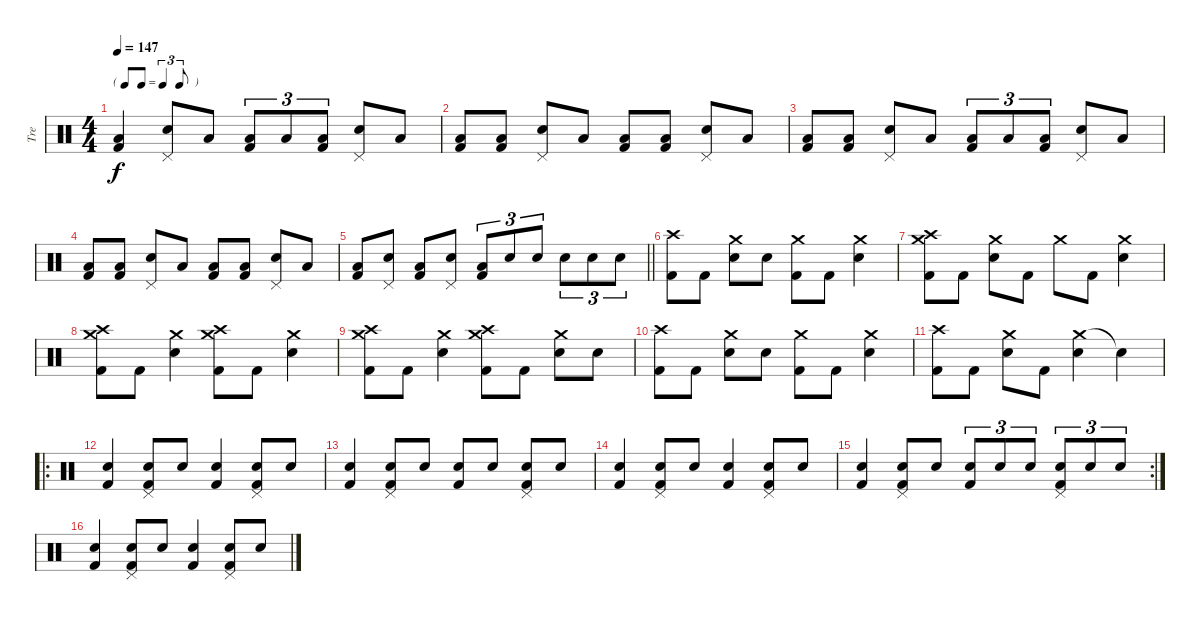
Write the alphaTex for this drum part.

\track ("Tre " "Tre ") {instrument percussion}
\staff {score}
\articulation defaults
\ts (4 4)
\tf triplet8th
\tempo 147
\clef neutral
\ks c
("Low Floor Tom (hit)" "Kick (hit) 2").4{dy f} ("Pedal Hi-Hat (hit)" "Electric Snare (hit)").8 "Low Floor Tom (hit)".8 ("Low Floor Tom (hit)" "Kick (hit) 2").8{tu (3 2)} "Low Floor Tom (hit)".8{tu (3 2)} ("Low Floor Tom (hit)" "Kick (hit) 2").8{tu (3 2)} ("Pedal Hi-Hat (hit)" "Electric Snare (hit)").8 "Low Floor Tom (hit)".8 |
("Low Floor Tom (hit)" "Kick (hit) 2").8 ("Low Floor Tom (hit)" "Kick (hit) 2").8 ("Pedal Hi-Hat (hit)" "Electric Snare (hit)").8 "Low Floor Tom (hit)".8 ("Low Floor Tom (hit)" "Kick (hit) 2").8 ("Low Floor Tom (hit)" "Kick (hit) 2").8 ("Pedal Hi-Hat (hit)" "Electric Snare (hit)").8 "Low Floor Tom (hit)".8 |
("Low Floor Tom (hit)" "Kick (hit) 2").8 ("Low Floor Tom (hit)" "Kick (hit) 2").8 ("Pedal Hi-Hat (hit)" "Electric Snare (hit)").8 "Low Floor Tom (hit)".8 ("Low Floor Tom (hit)" "Kick (hit) 2").8{tu (3 2)} "Low Floor Tom (hit)".8{tu (3 2)} ("Low Floor Tom (hit)" "Kick (hit) 2").8{tu (3 2)} ("Pedal Hi-Hat (hit)" "Electric Snare (hit)").8 "Low Floor Tom (hit)".8 |
("Low Floor Tom (hit)" "Kick (hit) 2").8 ("Low Floor Tom (hit)" "Kick (hit) 2").8 ("Pedal Hi-Hat (hit)" "Electric Snare (hit)").8 "Low Floor Tom (hit)".8 ("Low Floor Tom (hit)" "Kick (hit) 2").8 ("Low Floor Tom (hit)" "Kick (hit) 2").8 ("Pedal Hi-Hat (hit)" "Electric Snare (hit)").8 "Low Floor Tom (hit)".8 |
\barLineRight lightlight
("Low Floor Tom (hit)" "Kick (hit) 2").8 ("Pedal Hi-Hat (hit)" "Electric Snare (hit)").8 ("Low Floor Tom (hit)" "Kick (hit) 2").8 ("Pedal Hi-Hat (hit)" "Electric Snare (hit)").8 ("Low Floor Tom (hit)" "Kick (hit) 2").8{tu (3 2)} "Electric Snare (hit)".8{tu (3 2)} "Electric Snare (hit)".8{tu (3 2)} "Electric Snare (hit)".8{tu (3 2)} "Electric Snare (hit)".8{tu (3 2)} "Electric Snare (hit)".8{tu (3 2)} |
("Crash high (hit)" "Kick (hit) 2").8 "Kick (hit) 2".8 ("Crash medium (hit)" "Electric Snare (hit)").8 "Electric Snare (hit)".8 ("Crash medium (hit)" "Kick (hit) 2").8 "Kick (hit) 2".8 ("Crash medium (hit)" "Electric Snare (hit)").4 |
("Crash medium (hit)" "Crash high (hit)" "Kick (hit) 2").8 "Kick (hit) 2".8 ("Crash medium (hit)" "Electric Snare (hit)").8 "Kick (hit) 2".8 "Crash medium (hit)".8 "Kick (hit) 2".8 ("Crash medium (hit)" "Electric Snare (hit)").4 |
("Crash medium (hit)" "Crash high (hit)" "Kick (hit) 2").8 "Kick (hit) 2".8 ("Crash medium (hit)" "Electric Snare (hit)").4 ("Crash medium (hit)" "Crash high (hit)" "Kick (hit) 2").8 "Kick (hit) 2".8 ("Crash medium (hit)" "Electric Snare (hit)").4 |
("Crash medium (hit)" "Crash high (hit)" "Kick (hit) 2").8 "Kick (hit) 2".8 ("Crash medium (hit)" "Electric Snare (hit)").4 ("Crash medium (hit)" "Crash high (hit)" "Kick (hit) 2").8 "Kick (hit) 2".8 ("Crash medium (hit)" "Electric Snare (hit)").8 "Electric Snare (hit)".8 |
("Crash high (hit)" "Kick (hit) 2").8 "Kick (hit) 2".8 ("Crash medium (hit)" "Electric Snare (hit)").8 "Electric Snare (hit)".8 ("Crash medium (hit)" "Kick (hit) 2").8 "Kick (hit) 2".8 ("Crash medium (hit)" "Electric Snare (hit)").4 |
("Crash high (hit)" "Kick (hit) 2").8 "Kick (hit) 2".8 ("Crash medium (hit)" "Electric Snare (hit)").8 "Kick (hit) 2".8 ("Crash medium (hit)" "Electric Snare (hit)").4 "Snare (hit)"{t}.4 |
\ro
("Electric Snare (hit)" "Kick (hit) 2").4 ("Pedal Hi-Hat (hit)" "Electric Snare (hit)" "Kick (hit) 2").8 "Electric Snare (hit)".8 ("Electric Snare (hit)" "Kick (hit) 2").4 ("Pedal Hi-Hat (hit)" "Electric Snare (hit)" "Kick (hit) 2").8 "Electric Snare (hit)".8 |
("Electric Snare (hit)" "Kick (hit) 2").4 ("Pedal Hi-Hat (hit)" "Electric Snare (hit)" "Kick (hit) 2").8 "Electric Snare (hit)".8 ("Electric Snare (hit)" "Kick (hit) 2").8 "Electric Snare (hit)".8 ("Pedal Hi-Hat (hit)" "Electric Snare (hit)" "Kick (hit) 2").8 "Electric Snare (hit)".8 |
("Electric Snare (hit)" "Kick (hit) 2").4 ("Pedal Hi-Hat (hit)" "Electric Snare (hit)" "Kick (hit) 2").8 "Electric Snare (hit)".8 ("Electric Snare (hit)" "Kick (hit) 2").4 ("Pedal Hi-Hat (hit)" "Electric Snare (hit)" "Kick (hit) 2").8 "Electric Snare (hit)".8 |
\rc 2
("Electric Snare (hit)" "Kick (hit) 2").4 ("Pedal Hi-Hat (hit)" "Electric Snare (hit)" "Kick (hit) 2").8 "Electric Snare (hit)".8 ("Electric Snare (hit)" "Kick (hit) 2").8{tu (3 2)} "Electric Snare (hit)".8{tu (3 2)} "Electric Snare (hit)".8{tu (3 2)} ("Pedal Hi-Hat (hit)" "Electric Snare (hit)" "Kick (hit) 2").8{tu (3 2)} "Electric Snare (hit)".8{tu (3 2)} "Electric Snare (hit)".8{tu (3 2)} |
("Electric Snare (hit)" "Kick (hit) 2").4 ("Pedal Hi-Hat (hit)" "Electric Snare (hit)" "Kick (hit) 2").8 "Electric Snare (hit)".8 ("Electric Snare (hit)" "Kick (hit) 2").4 ("Pedal Hi-Hat (hit)" "Electric Snare (hit)" "Kick (hit) 2").8 "Electric Snare (hit)".8
